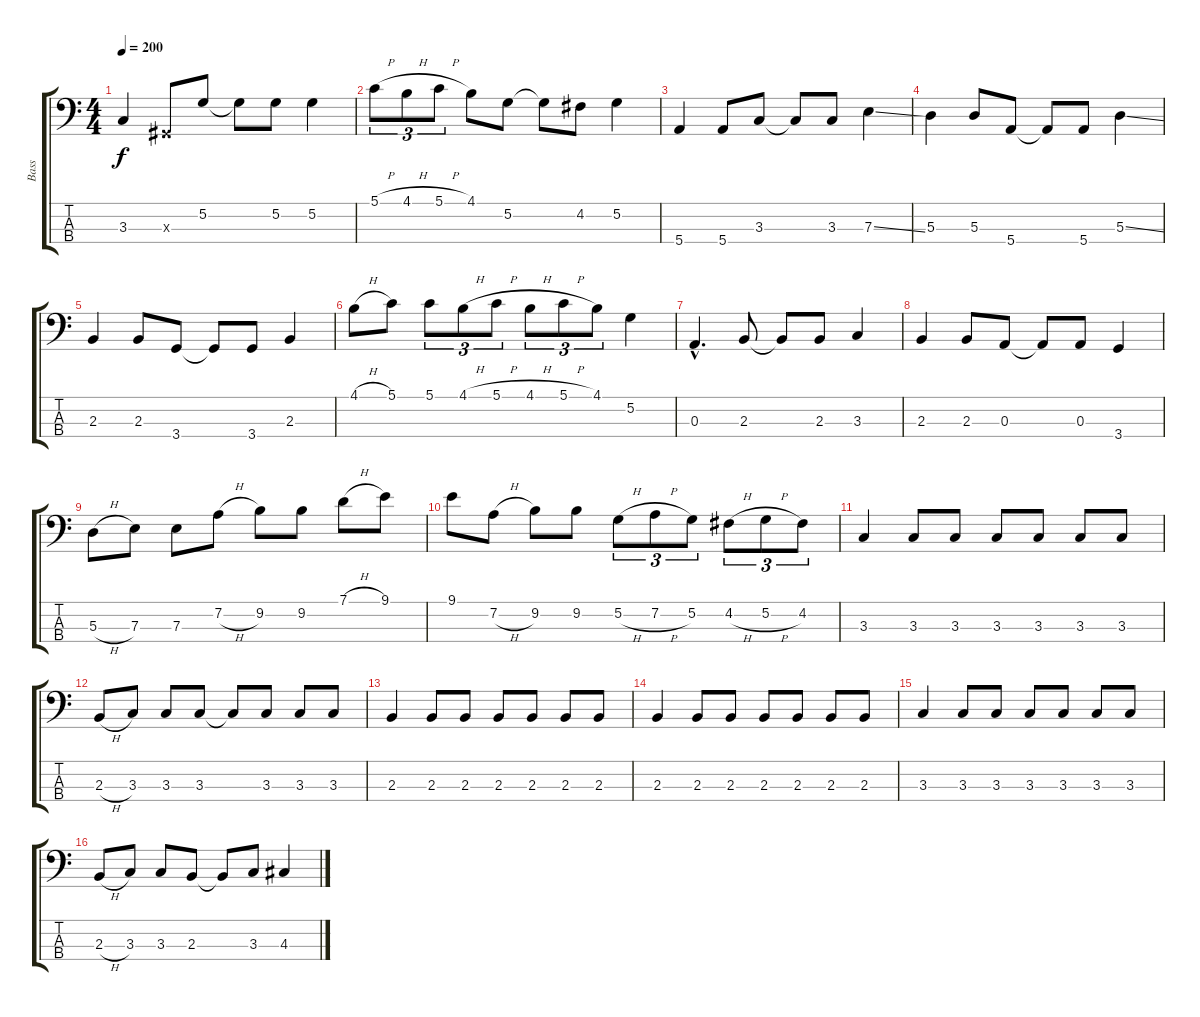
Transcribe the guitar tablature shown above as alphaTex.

\track ("Bass" "Bass") {instrument electricbassfinger}
\staff {score tabs}
\tuning (G2 D2 A1 E1) {hide}
\ts (4 4)
\tempo 200
\clef f4
\ks c
3.3.4{dy f} -1.3{x}.8 5.2.8 5.2{t}.8 5.2.8 5.2.4 |
5.1{h}.8{tu (3 2)} 4.1{h}.8{tu (3 2)} 5.1{h}.8{tu (3 2)} 4.1.8 5.2.8 5.2{t}.8 4.2.8 5.2.4 |
5.4.4 5.4.8 3.3.8 3.3{t}.8 3.3.8 7.3{ss}.4 |
5.3.4 5.3.8 5.4.8 5.4{t}.8 5.4.8 5.3{ss}.4 |
2.3.4 2.3.8 3.4.8 3.4{t}.8 3.4.8 2.3.4 |
4.1{h}.8 5.1.8 5.1.8{tu (3 2)} 4.1{h}.8{tu (3 2)} 5.1{h}.8{tu (3 2)} 4.1{h}.8{tu (3 2)} 5.1{h}.8{tu (3 2)} 4.1.8{tu (3 2)} 5.2.4 |
0.3{hac}.4{d} 2.3.8 2.3{t}.8 2.3.8 3.3.4 |
2.3.4 2.3.8 0.3.8 0.3{t}.8 0.3.8 3.4.4 |
5.3{h}.8 7.3.8 7.3.8 7.2{h}.8 9.2.8 9.2.8 7.1{h}.8 9.1.8 |
9.1.8 7.2{h}.8 9.2.8 9.2.8 5.2{h}.8{tu (3 2)} 7.2{h}.8{tu (3 2)} 5.2.8{tu (3 2)} 4.2{h}.8{tu (3 2)} 5.2{h}.8{tu (3 2)} 4.2.8{tu (3 2)} |
3.3.4 3.3.8 3.3.8 3.3.8 3.3.8 3.3.8 3.3.8 |
2.3{h}.8 3.3.8 3.3.8 3.3.8 3.3{t}.8 3.3.8 3.3.8 3.3.8 |
2.3.4 2.3.8 2.3.8 2.3.8 2.3.8 2.3.8 2.3.8 |
2.3.4 2.3.8 2.3.8 2.3.8 2.3.8 2.3.8 2.3.8 |
3.3.4 3.3.8 3.3.8 3.3.8 3.3.8 3.3.8 3.3.8 |
2.3{h}.8 3.3.8 3.3.8 2.3.8 2.3{t}.8 3.3.8 4.3{ss}.4
